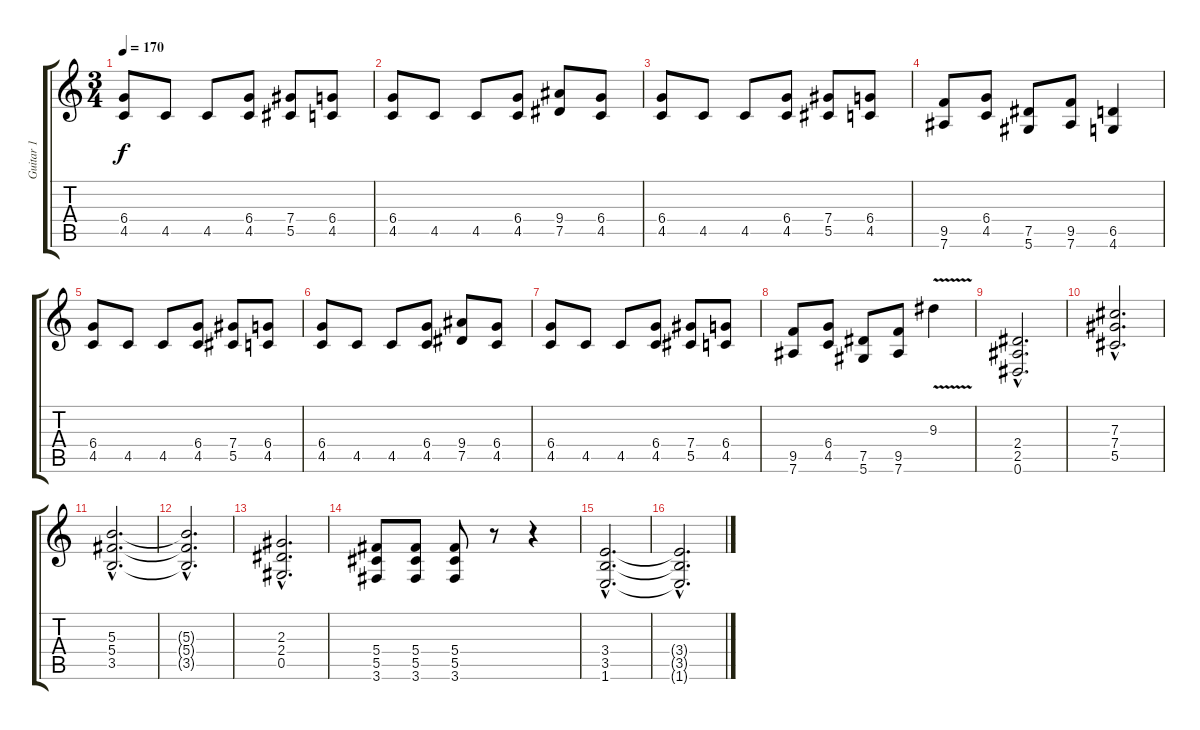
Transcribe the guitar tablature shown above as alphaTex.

\track ("Guitar 1" "Guitar 1") {instrument overdrivenguitar}
\staff {score tabs}
\tuning (Eb4 Bb3 Gb3 Db3 Ab2 Eb2) {hide}
\ts (3 4)
\tempo 170
\clef g2
\ks c
(6.4 4.5).8{dy f} 4.5.8 4.5.8 (6.4 4.5).8 (7.4 5.5).8 (6.4 4.5).8 |
(6.4 4.5).8 4.5.8 4.5.8 (6.4 4.5).8 (9.4 7.5).8 (6.4 4.5).8 |
(6.4 4.5).8 4.5.8 4.5.8 (6.4 4.5).8 (7.4 5.5).8 (6.4 4.5).8 |
(9.5 7.6).8 (6.4 4.5).8 (7.5 5.6).8 (9.5 7.6).8 (6.5 4.6).4 |
(6.4 4.5).8 4.5.8 4.5.8 (6.4 4.5).8 (7.4 5.5).8 (6.4 4.5).8 |
(6.4 4.5).8 4.5.8 4.5.8 (6.4 4.5).8 (9.4 7.5).8 (6.4 4.5).8 |
(6.4 4.5).8 4.5.8 4.5.8 (6.4 4.5).8 (7.4 5.5).8 (6.4 4.5).8 |
(9.5 7.6).8 (6.4 4.5).8 (7.5 5.6).8 (9.5 7.6).8 9.3{v}.4 |
\section ("" "")
(2.4{hac} 2.5{hac} 0.6{hac}).2{d volume 14} |
(7.3{hac} 7.4{hac} 5.5{hac}).2{d} |
(5.3{hac} 5.4{hac} 3.5{hac}).2{d} |
(5.3{hac t} 5.4{hac t} 3.5{hac t}).2{d} |
(2.3{hac} 2.4{hac} 0.5{hac}).2{d} |
(5.4 5.5 3.6).8 (5.4 5.5 3.6).8 (5.4 5.5 3.6).8 r.8 r.4 |
(3.4{hac} 3.5{hac} 1.6{hac}).2{d} |
(3.4{hac t} 3.5{hac t} 1.6{hac t}).2{d}
